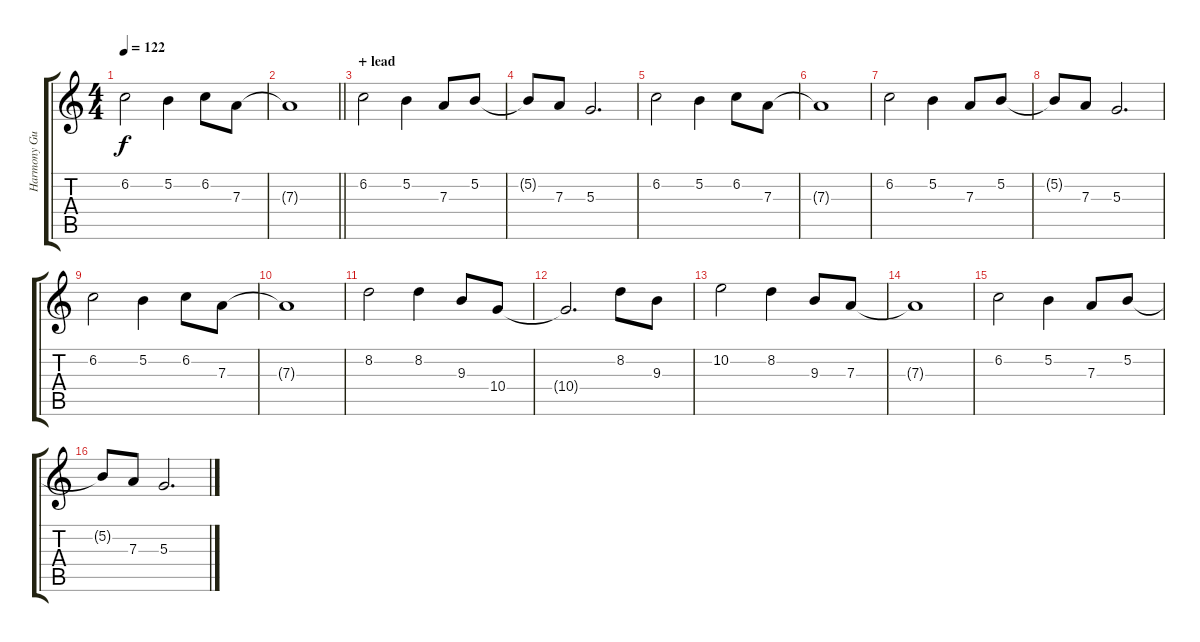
\track ("Harmony Guitar II" "Harmony Gu") {instrument distortionguitar}
\staff {score tabs}
\tuning (B3 Gb3 D3 A2 E2 B1) {hide}
\ts (4 4)
\tempo 122
\clef g2
\ks c
6.2.2{dy f} 5.2.4 6.2.8 7.3.8 |
\barLineRight lightlight
7.3{t}.1 |
\section ("" "+ lead")
6.2.2{balance 0} 5.2.4 7.3.8 5.2.8 |
5.2{t}.8 7.3.8 5.3.2{d} |
6.2.2 5.2.4 6.2.8 7.3.8 |
7.3{t}.1 |
6.2.2 5.2.4 7.3.8 5.2.8 |
5.2{t}.8 7.3.8 5.3.2{d} |
6.2.2 5.2.4 6.2.8 7.3.8 |
7.3{t}.1 |
8.2.2 8.2.4 9.3.8 10.4.8 |
10.4{t}.2{d} 8.2.8 9.3.8 |
10.2.2 8.2.4 9.3.8 7.3.8 |
7.3{t}.1 |
6.2.2 5.2.4 7.3.8 5.2.8 |
5.2{t}.8 7.3.8 5.3.2{d}
